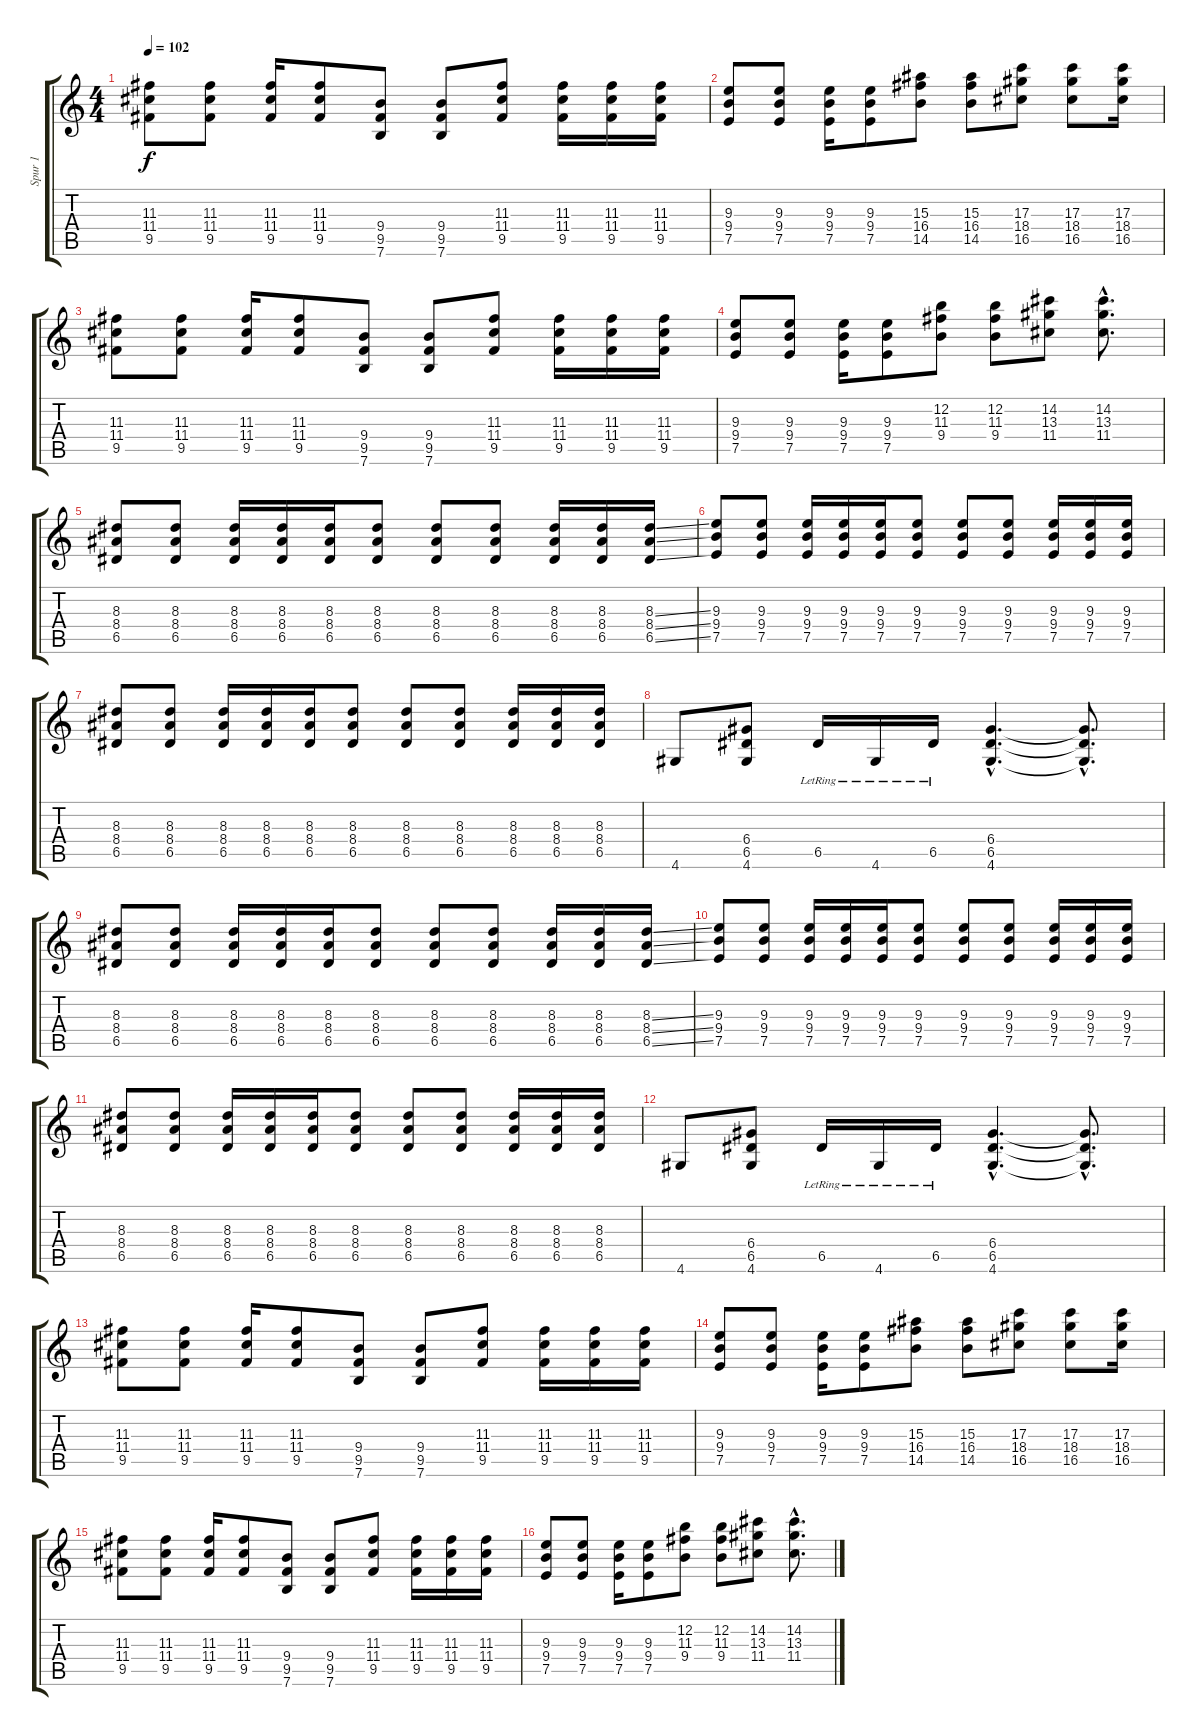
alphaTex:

\track ("Spur 1" "Spur 1") {instrument overdrivenguitar}
\staff {score tabs}
\tuning (E4 B3 G3 D3 A2 E2) {hide}
\ts (4 4)
\tempo 102
\clef g2
\ks c
(11.3 11.4 9.5).8{dy f} (11.3 11.4 9.5).8 (11.3 11.4 9.5).16 (11.3 11.4 9.5).8 (9.4 9.5 7.6).8 (9.4 9.5 7.6).8 (11.3 11.4 9.5).8 (11.3 11.4 9.5).16 (11.3 11.4 9.5).16 (11.3 11.4 9.5).16 |
(9.3 9.4 7.5).8 (9.3 9.4 7.5).8 (9.3 9.4 7.5).16 (9.3 9.4 7.5).8 (15.3 16.4 14.5).8 (15.3 16.4 14.5).8 (17.3 18.4 16.5).8 (17.3 18.4 16.5).8 (17.3 18.4 16.5).16 |
(11.3 11.4 9.5).8 (11.3 11.4 9.5).8 (11.3 11.4 9.5).16 (11.3 11.4 9.5).8 (9.4 9.5 7.6).8 (9.4 9.5 7.6).8 (11.3 11.4 9.5).8 (11.3 11.4 9.5).16 (11.3 11.4 9.5).16 (11.3 11.4 9.5).16 |
(9.3 9.4 7.5).8 (9.3 9.4 7.5).8 (9.3 9.4 7.5).16 (9.3 9.4 7.5).8 (12.2 11.3 9.4).8 (12.2 11.3 9.4).8 (14.2 13.3 11.4).8 (14.2{hac} 13.3{hac} 11.4{hac}).8{d} |
(8.3 8.4 6.5).8 (8.3 8.4 6.5).8 (8.3 8.4 6.5).16 (8.3 8.4 6.5).16 (8.3 8.4 6.5).16 (8.3 8.4 6.5).8 (8.3 8.4 6.5).8 (8.3 8.4 6.5).8 (8.3 8.4 6.5).16 (8.3 8.4 6.5).16 (8.3{ss} 8.4{ss} 6.5{ss}).16 |
(9.3 9.4 7.5).8 (9.3 9.4 7.5).8 (9.3 9.4 7.5).16 (9.3 9.4 7.5).16 (9.3 9.4 7.5).16 (9.3 9.4 7.5).8 (9.3 9.4 7.5).8 (9.3 9.4 7.5).8 (9.3 9.4 7.5).16 (9.3 9.4 7.5).16 (9.3 9.4 7.5).16 |
(8.3 8.4 6.5).8 (8.3 8.4 6.5).8 (8.3 8.4 6.5).16 (8.3 8.4 6.5).16 (8.3 8.4 6.5).16 (8.3 8.4 6.5).8 (8.3 8.4 6.5).8 (8.3 8.4 6.5).8 (8.3 8.4 6.5).16 (8.3 8.4 6.5).16 (8.3 8.4 6.5).16 |
4.6.8 (6.4 6.5 4.6).8 6.5{lr}.16 4.6{lr}.16 6.5{lr}.16 (6.4{hac} 6.5{hac} 4.6{hac}).4{d} (6.4{hac t} 6.5{hac t} 4.6{hac t}).8{d} |
(8.3 8.4 6.5).8 (8.3 8.4 6.5).8 (8.3 8.4 6.5).16 (8.3 8.4 6.5).16 (8.3 8.4 6.5).16 (8.3 8.4 6.5).8 (8.3 8.4 6.5).8 (8.3 8.4 6.5).8 (8.3 8.4 6.5).16 (8.3 8.4 6.5).16 (8.3{ss} 8.4{ss} 6.5{ss}).16 |
(9.3 9.4 7.5).8 (9.3 9.4 7.5).8 (9.3 9.4 7.5).16 (9.3 9.4 7.5).16 (9.3 9.4 7.5).16 (9.3 9.4 7.5).8 (9.3 9.4 7.5).8 (9.3 9.4 7.5).8 (9.3 9.4 7.5).16 (9.3 9.4 7.5).16 (9.3 9.4 7.5).16 |
(8.3 8.4 6.5).8 (8.3 8.4 6.5).8 (8.3 8.4 6.5).16 (8.3 8.4 6.5).16 (8.3 8.4 6.5).16 (8.3 8.4 6.5).8 (8.3 8.4 6.5).8 (8.3 8.4 6.5).8 (8.3 8.4 6.5).16 (8.3 8.4 6.5).16 (8.3 8.4 6.5).16 |
4.6.8 (6.4 6.5 4.6).8 6.5{lr}.16 4.6{lr}.16 6.5{lr}.16 (6.4{hac} 6.5{hac} 4.6{hac}).4{d} (6.4{hac t} 6.5{hac t} 4.6{hac t}).8{d} |
(11.3 11.4 9.5).8 (11.3 11.4 9.5).8 (11.3 11.4 9.5).16 (11.3 11.4 9.5).8 (9.4 9.5 7.6).8 (9.4 9.5 7.6).8 (11.3 11.4 9.5).8 (11.3 11.4 9.5).16 (11.3 11.4 9.5).16 (11.3 11.4 9.5).16 |
(9.3 9.4 7.5).8 (9.3 9.4 7.5).8 (9.3 9.4 7.5).16 (9.3 9.4 7.5).8 (15.3 16.4 14.5).8 (15.3 16.4 14.5).8 (17.3 18.4 16.5).8 (17.3 18.4 16.5).8 (17.3 18.4 16.5).16 |
(11.3 11.4 9.5).8 (11.3 11.4 9.5).8 (11.3 11.4 9.5).16 (11.3 11.4 9.5).8 (9.4 9.5 7.6).8 (9.4 9.5 7.6).8 (11.3 11.4 9.5).8 (11.3 11.4 9.5).16 (11.3 11.4 9.5).16 (11.3 11.4 9.5).16 |
(9.3 9.4 7.5).8 (9.3 9.4 7.5).8 (9.3 9.4 7.5).16 (9.3 9.4 7.5).8 (12.2 11.3 9.4).8 (12.2 11.3 9.4).8 (14.2 13.3 11.4).8 (14.2{hac} 13.3{hac} 11.4{hac}).8{d}
